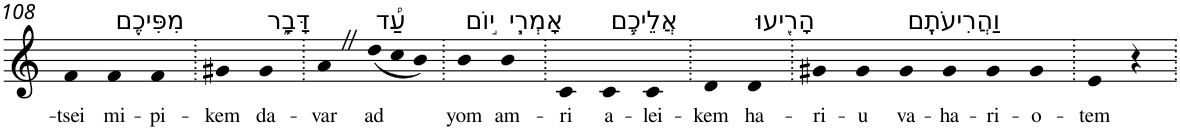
**kern	**text
*part1	*part1
*staff1	*staff1
*I"Piano	*
*I'Pno	*
!!LO:PB:g=z
*clefG2	*
*k[]	*
=108	=108
!	!LO:LY:b
4f	-tsei
!LO:TX:a:t=מִפִּיכֶ֖ם	!
!	!LO:LY:b
4f	mi-
!	!LO:LY:b
4f	-pi-
=109.	=109.
!	!LO:LY:b
4g#X	-kem
!LO:TX:a:t=דָּבָ֑ר	!
!	!LO:LY:b
4g#	da-
=110.	=110.
!	!LO:LY:b
4aZ	-var
*Xtuplet	*
!LO:TX:a:t=עַ֠ד	!
!	!LO:LY:b
(<12dd	ad
12cc	.
12b)	.
=111.	=111.
!LO:TX:a:t=י֣וֹם	!
!	!LO:LY:b
4b	yom
!LO:TX:a:t=אָמְרִ֧י	!
!	!LO:LY:b
4b	am-
=112.	=112.
!	!LO:LY:b
4c	-ri
!LO:TX:a:t=אֲלֵיכֶ֛ם	!
!	!LO:LY:b
4c	a-
!	!LO:LY:b
4c	-lei-
=113.	=113.
!	!LO:LY:b
4d	-kem
!LO:TX:a:t=הָרִ֖יעוּ	!
!	!LO:LY:b
4d	ha-
=114.	=114.
!	!LO:LY:b
4g#X	-ri-
!	!LO:LY:b
4g#	-u
!LO:TX:a:t=וַהֲרִיעֹתֶֽם	!
!	!LO:LY:b
4g#	va-
!	!LO:LY:b
4g#	-ha-
!	!LO:LY:b
4g#	-ri-
!	!LO:LY:b
4g#	-o-
=115.	=115.
!	!LO:LY:b
4e	-tem
4r	.
=.	=.
*-	*-
